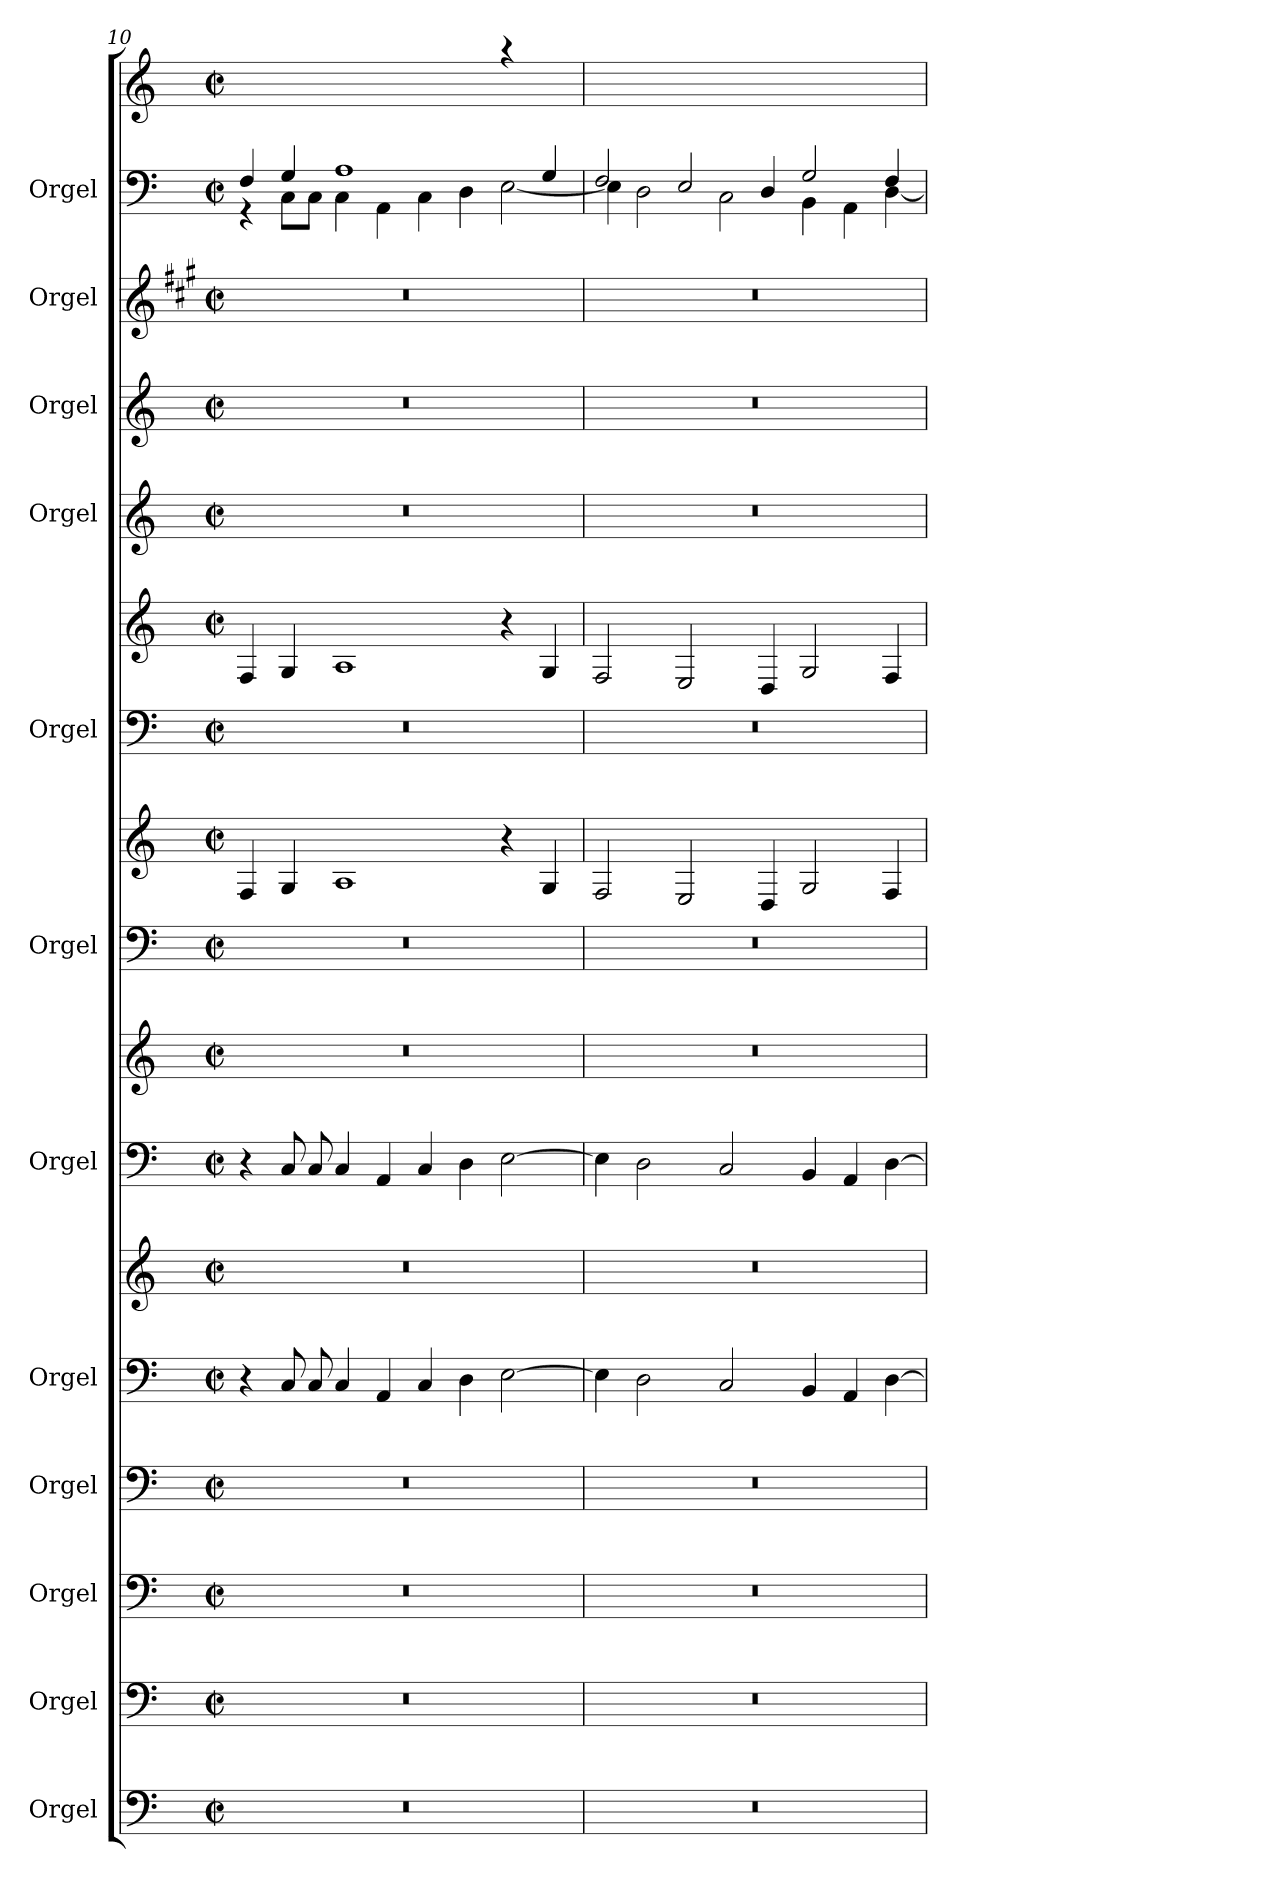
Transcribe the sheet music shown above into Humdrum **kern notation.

**kern	**kern	**kern	**kern	**kern	**kern	**kern	**kern	**kern	**kern	**kern	**kern	**kern	**kern	**kern	**kern	**kern
*part12	*part11	*part10	*part9	*part8	*part8	*part7	*part7	*part6	*part6	*part5	*part5	*part4	*part3	*part2	*part1	*part1
*staff17	*staff16	*staff15	*staff14	*staff13	*staff12	*staff11	*staff10	*staff9	*staff8	*staff7	*staff6	*staff5	*staff4	*staff3	*staff2	*staff1
*I"Orgel	*I"Orgel	*I"Orgel	*I"Orgel	*I"Orgel	*	*I"Orgel	*	*I"Orgel	*	*I"Orgel	*	*I"Orgel	*I"Orgel	*I"Orgel	*I"Orgel	*
*I'Org.	*I'Org.	*I'Org.	*I'Org.	*I'Org.	*	*I'Org.	*	*I'Org.	*	*I'Org.	*	*I'Org.	*I'Org.	*I'Org.	*	*
*clefF4	*clefF4	*clefF4	*clefF4	*clefF4	*clefG2	*clefF4	*clefG2	*clefF4	*clefG2	*clefF4	*clefG2	*clefG2	*clefG2	*clefG2	*clefF4	*clefG2
*	*	*	*	*	*	*	*	*	*	*	*	*	*	*ITrd5c9	*	*
*k[]	*k[]	*k[]	*k[]	*k[]	*k[]	*k[]	*k[]	*k[]	*k[]	*k[]	*k[]	*k[]	*k[]	*k[]	*k[]	*k[]
*M4/2	*M4/2	*M4/2	*M4/2	*M4/2	*M4/2	*M4/2	*M4/2	*M4/2	*M4/2	*M4/2	*M4/2	*M4/2	*M4/2	*M4/2	*M4/2	*M4/2
*met(c|)	*met(c|)	*met(c|)	*met(c|)	*met(c|)	*met(c|)	*met(c|)	*met(c|)	*met(c|)	*met(c|)	*met(c|)	*met(c|)	*met(c|)	*met(c|)	*met(c|)	*met(c|)	*met(c|)
=10	=10	=10	=10	=10	=10	=10	=10	=10	=10	=10	=10	=10	=10	=10	=10	=10
*	*	*	*	*	*	*	*	*	*	*	*	*	*	*	*^	*
0r	0r	0r	0r	4r	0r	4r	0r	0r	4F/	0r	4F/	0r	0r	0r	4F/	4rGG	1.ryy
.	.	.	.	8C/	.	8C/	.	.	4G/	.	4G/	.	.	.	4G/	8C\L	.
.	.	.	.	8C/	.	8C/	.	.	.	.	.	.	.	.	.	8C\J	.
.	.	.	.	4C/	.	4C/	.	.	1A	.	1A	.	.	.	1A	4C\	.
.	.	.	.	4AA/	.	4AA/	.	.	.	.	.	.	.	.	.	4AA\	.
.	.	.	.	4C/	.	4C/	.	.	.	.	.	.	.	.	.	4C\	.
.	.	.	.	4D\	.	4D\	.	.	.	.	.	.	.	.	.	4D\	.
.	.	.	.	[2E\	.	[2E\	.	.	4r	.	4r	.	.	.	4ryy	[2E\	4raa
.	.	.	.	.	.	.	.	.	4G/	.	4G/	.	.	.	4G/	.	4ryy
=11	=11	=11	=11	=11	=11	=11	=11	=11	=11	=11	=11	=11	=11	=11	=11	=11	=11
0r	0r	0r	0r	4E\]	0r	4E\]	0r	0r	2F/	0r	2F/	0r	0r	0r	2F/	4E\]	0ryy
.	.	.	.	2D\	.	2D\	.	.	.	.	.	.	.	.	.	2D\	.
.	.	.	.	.	.	.	.	.	2E/	.	2E/	.	.	.	2E/	.	.
.	.	.	.	2C/	.	2C/	.	.	.	.	.	.	.	.	.	2C\	.
.	.	.	.	.	.	.	.	.	4D/	.	4D/	.	.	.	4D/	.	.
.	.	.	.	4BB/	.	4BB/	.	.	2G/	.	2G/	.	.	.	2G/	4BB\	.
.	.	.	.	4AA/	.	4AA/	.	.	.	.	.	.	.	.	.	4AA\	.
.	.	.	.	[4D\	.	[4D\	.	.	4F/	.	4F/	.	.	.	4F/	[4D\	.
*	*	*	*	*	*	*	*	*	*	*	*	*	*	*	*v	*v	*
=	=	=	=	=	=	=	=	=	=	=	=	=	=	=	=	=
*-	*-	*-	*-	*-	*-	*-	*-	*-	*-	*-	*-	*-	*-	*-	*-	*-
